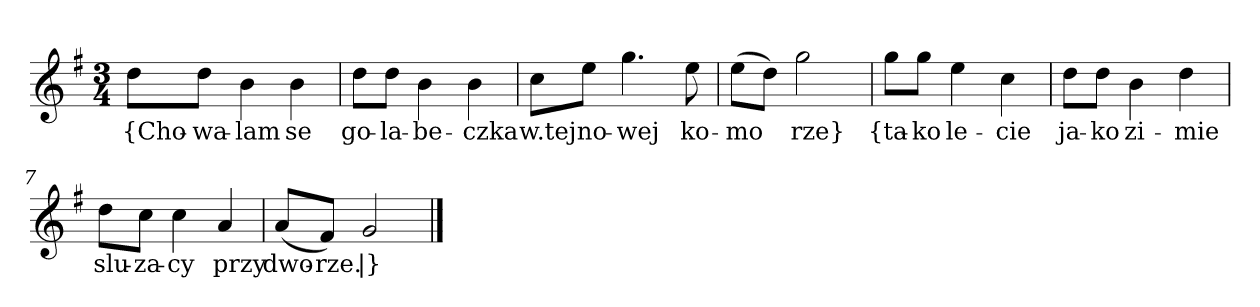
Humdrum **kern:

**kern	**text
*part1	*part1
*staff1	*staff1
*clefG2	*
*k[f#]	*
*G:	*
*M3/4	*
=	=
8dd\L	{Cho-
8dd\J	-wa-
4b	-lam
4b	se
=2	=2
8dd\L	go-
8dd\J	-la-
4b	-be-
4b	-czka
=3	=3
8cc\L	w.tej
8ee\J	no-
4.gg	-wej
8ee	ko-
=4	=4
(8ee\L	-mo
8dd\J)	--
2gg	-rze}
=5y	=5y
8gg\L	{ta-
8gg\J	-ko
4ee	le-
4cc	-cie
=6	=6
8dd\L	ja-
8dd\J	-ko
4b	zi-
4dd	-mie
=7	=7
8dd\L	slu-
8cc\J	-za-
4cc	-cy
4a	przy
=8	=8
(8a/L	dwo-
8f#/J)	-rze.
2g	|}
==	==
*-	*-
